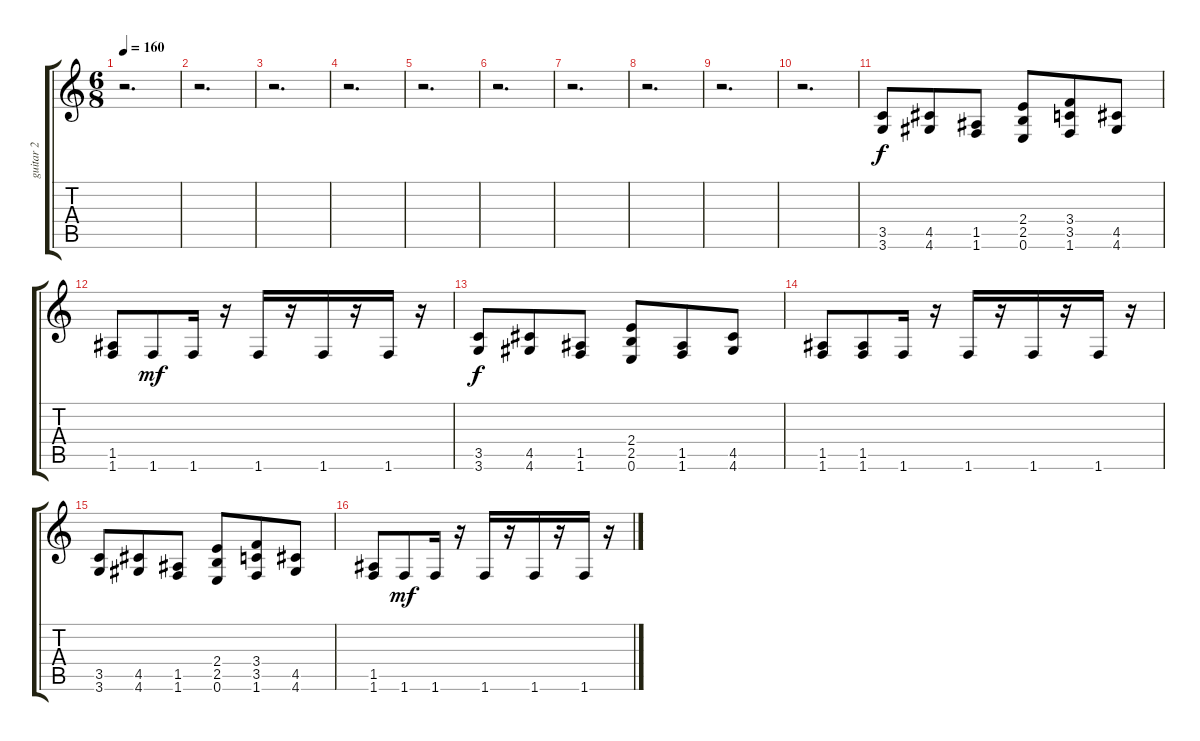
\track ("guitar 2" "guitar 2") {instrument distortionguitar}
\staff {score tabs}
\tuning (E4 B3 G3 D3 A2 E2) {hide}
\ts (6 8)
\tempo 160
\clef g2
\ks c
r.2{d dy f} |
r.2{d} |
r.2{d} |
r.2{d} |
r.2{d} |
r.2{d} |
r.2{d} |
r.2{d} |
r.2{d} |
r.2{d} |
(3.5 3.6).8 (4.5 4.6).8 (1.5 1.6).8 (2.4 2.5 0.6).8 (3.4 3.5 1.6).8 (4.5 4.6).8 |
(1.5 1.6).8 1.6.8{dy mf} 1.6.16 r.16 1.6.16 r.16 1.6.16 r.16 1.6.16 r.16 |
(3.5 3.6).8{dy f} (4.5 4.6).8 (1.5 1.6).8 (2.4 2.5 0.6).8 (1.5 1.6).8 (4.5 4.6).8 |
(1.5 1.6).8 (1.5 1.6).8 1.6.16 r.16 1.6.16 r.16 1.6.16 r.16 1.6.16 r.16 |
(3.5 3.6).8 (4.5 4.6).8 (1.5 1.6).8 (2.4 2.5 0.6).8 (3.4 3.5 1.6).8 (4.5 4.6).8 |
(1.5 1.6).8 1.6.8{dy mf} 1.6.16 r.16 1.6.16 r.16 1.6.16 r.16 1.6.16 r.16
